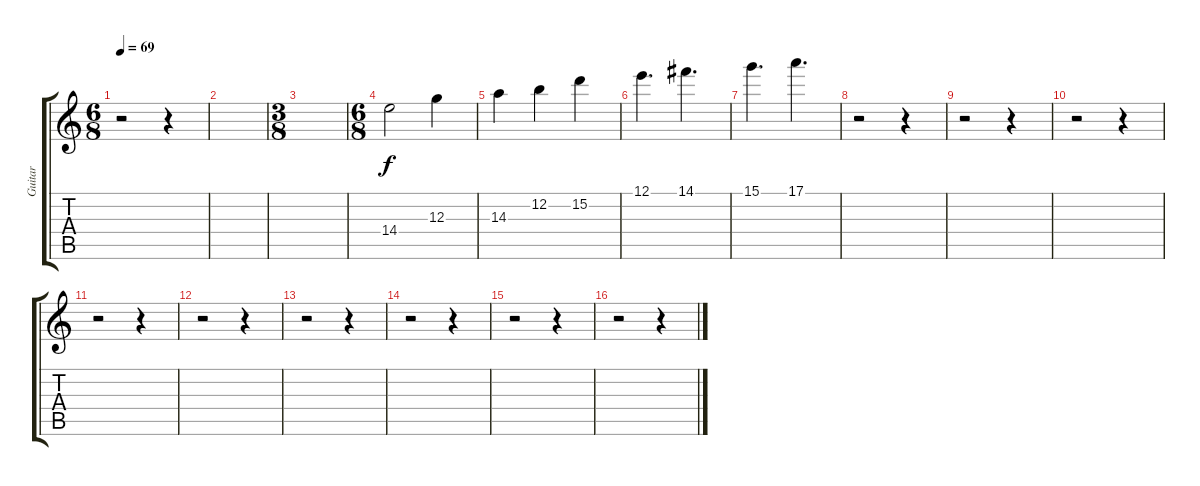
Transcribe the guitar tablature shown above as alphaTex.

\track ("Guitar" "Guitar") {instrument distortionguitar}
\staff {score tabs}
\tuning (E4 B3 G3 D3 A2 E2) {hide}
\ts (6 8)
\tempo 69
\clef g2
\ks c
r.2{dy f} r.4 |
|
\ts (3 8)
|
\ts (6 8)
14.4.2{instrument acousticguitarsteel} 12.3.4 |
14.3.4 12.2.4 15.2.4 |
12.1.4{d} 14.1.4{d} |
15.1.4{d} 17.1.4{d} |
r.2 r.4 |
r.2 r.4 |
r.2 r.4 |
r.2 r.4 |
r.2 r.4 |
r.2 r.4 |
r.2 r.4 |
r.2 r.4 |
r.2 r.4
